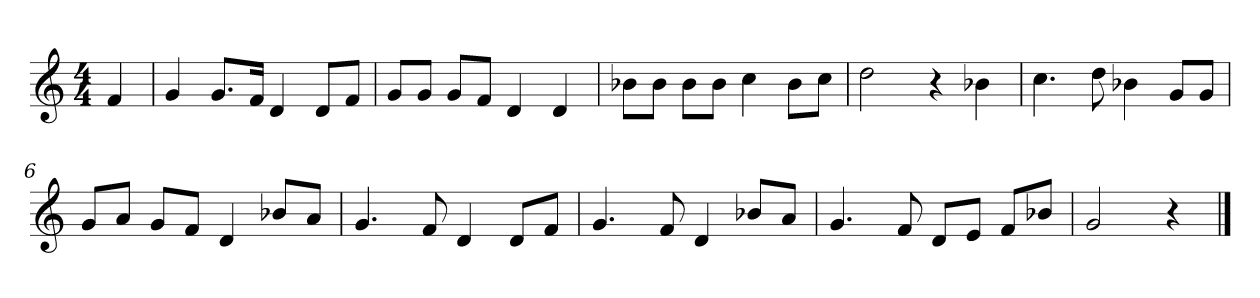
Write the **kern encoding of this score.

**kern
*part1
*staff1
*M4/4
=
4f
=1
4g
8.gL
16fJk
4d
8dL
8fJ
=2
8gL
8gJ
8gL
8fJ
4d
4d
=3
8b-XL
8b-J
8b-L
8b-J
4cc
8b-L
8ccJ
=4
2dd
4r
4b-X
=5
4.cc
8dd
4b-X
8gL
8gJ
=6
8gL
8aJ
8gL
8fJ
4d
8b-XL
8aJ
=7
4.g
8f
4d
8dL
8fJ
=8
4.g
8f
4d
8b-XL
8aJ
=9
4.g
8f
8dL
8eJ
8fL
8b-XJ
=10
2g
4r
==
*-
